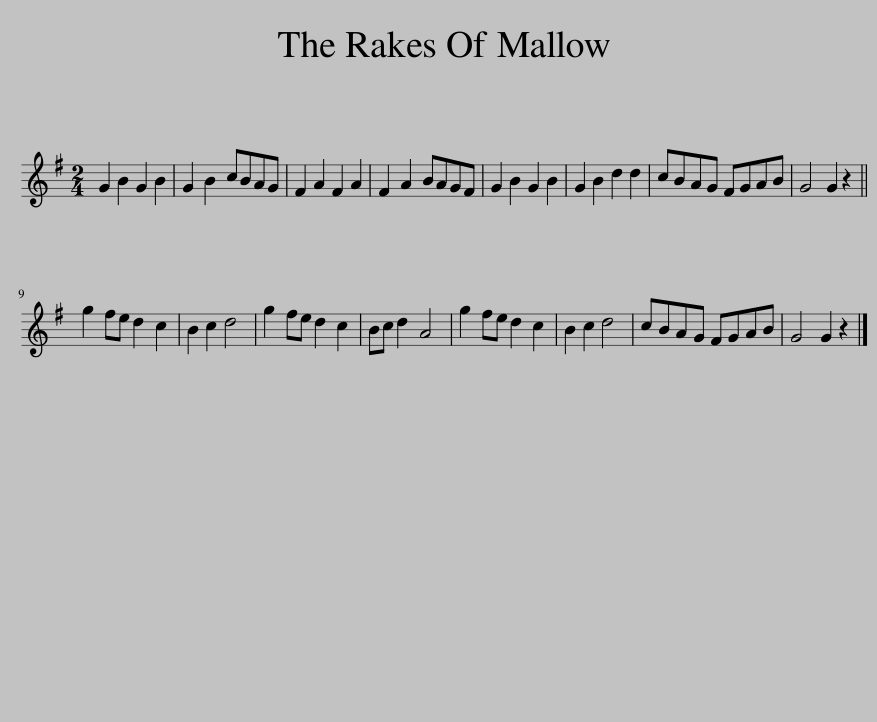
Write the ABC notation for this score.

X:1
L:1/8
M:2/4
I:linebreak $
K:G
V:1 treble
V:1
 G2 B2 G2 B2 | G2 B2 cBAG | F2 A2 F2 A2 | F2 A2 BAGF | G2 B2 G2 B2 | %5
 G2 B2 d2 d2 | cBAG FGAB | G4 G2 z2 ||$ g2 fe d2 c2 | B2 c2 d4 | %10
 g2 fe d2 c2 | Bc d2 A4 | g2 fe d2 c2 | B2 c2 d4 | cBAG FGAB | %15
 G4 G2 z2 |] %16
